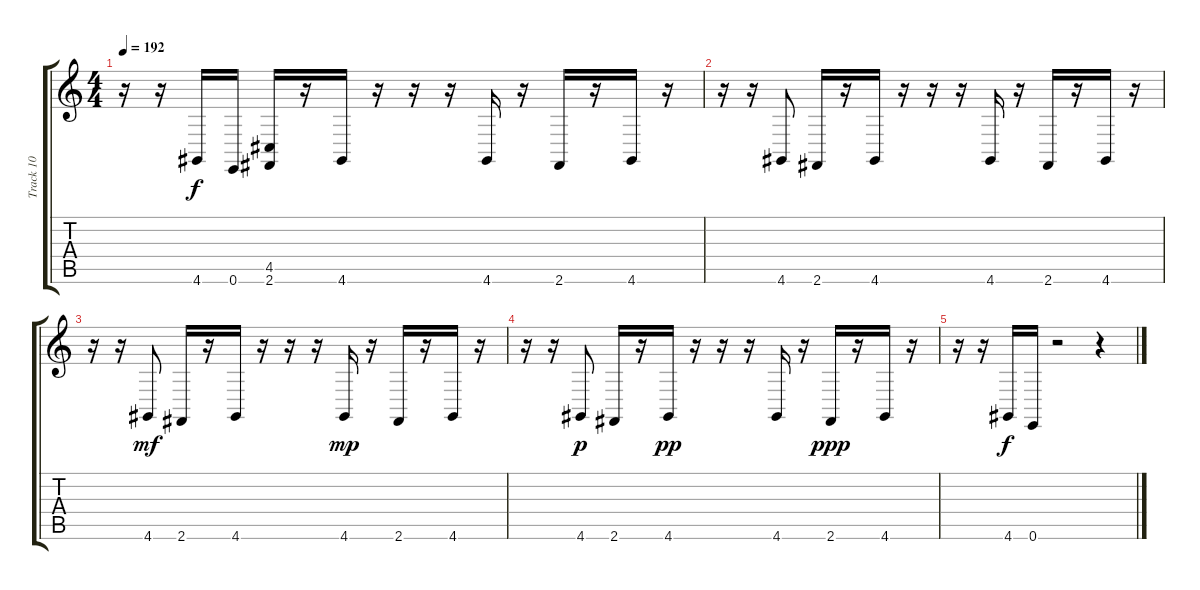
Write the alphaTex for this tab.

\track ("Track 10" "Track 10") {instrument honkytonkpiano}
\staff {score tabs}
\tuning (E4 B3 G3 D3 A2 E2) {hide}
\ts (4 4)
\tempo 192
\clef g2
\ks c
r.16{dy f} r.16 4.6.16 0.6.16 (4.5 2.6).16 r.16 4.6.16 r.16 r.16 r.16 4.6.16 r.16 2.6.16 r.16 4.6.16 r.16 |
r.16 r.16 4.6.8 2.6.16 r.16 4.6.16 r.16 r.16 r.16 4.6.16 r.16 2.6.16 r.16 4.6.16 r.16 |
r.16 r.16 4.6.8{dy mf} 2.6.16 r.16 4.6.16 r.16 r.16 r.16 4.6.16{dy mp} r.16 2.6.16 r.16 4.6.16 r.16 |
r.16 r.16 4.6.8{dy p} 2.6.16 r.16 4.6.16{dy pp} r.16 r.16 r.16 4.6.16 r.16 2.6.16{dy ppp} r.16 4.6.16 r.16 |
r.16 r.16 4.6.16{dy f} 0.6.16 r.2 r.4
